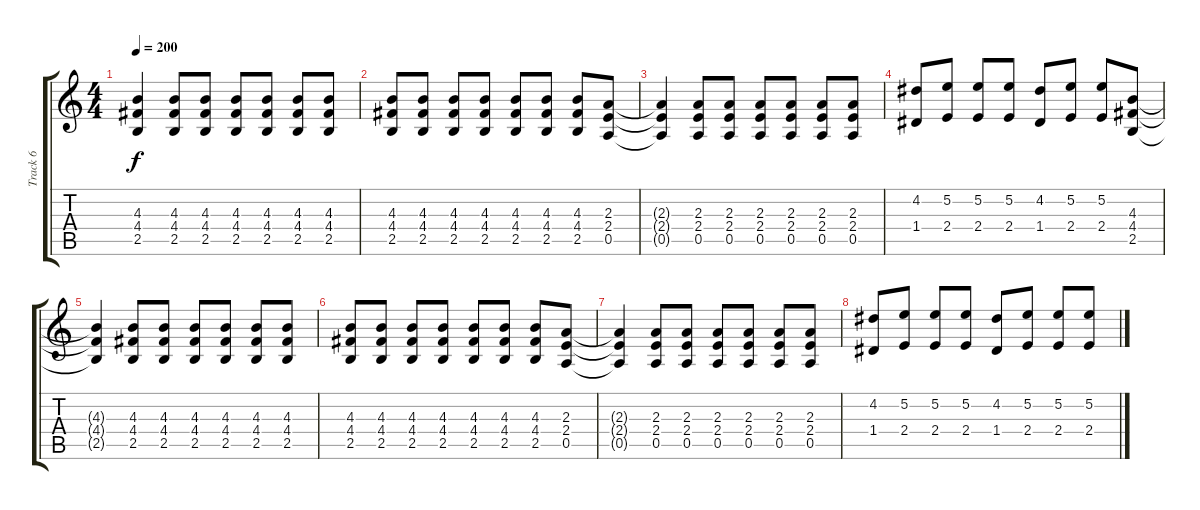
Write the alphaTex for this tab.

\track ("Track 6" "Track 6") {instrument distortionguitar}
\staff {score tabs}
\tuning (E4 B3 G3 D3 A2 E2) {hide}
\ts (4 4)
\tempo 200
\clef g2
\ks c
(4.3 4.4 2.5).4{dy f} (4.3 4.4 2.5).8 (4.3 4.4 2.5).8 (4.3 4.4 2.5).8 (4.3 4.4 2.5).8 (4.3 4.4 2.5).8 (4.3 4.4 2.5).8 |
(4.3 4.4 2.5).8 (4.3 4.4 2.5).8 (4.3 4.4 2.5).8 (4.3 4.4 2.5).8 (4.3 4.4 2.5).8 (4.3 4.4 2.5).8 (4.3 4.4 2.5).8 (2.3 2.4 0.5).8 |
(2.3{t} 2.4{t} 0.5{t}).4 (2.3 2.4 0.5).8 (2.3 2.4 0.5).8 (2.3 2.4 0.5).8 (2.3 2.4 0.5).8 (2.3 2.4 0.5).8 (2.3 2.4 0.5).8 |
(4.2 1.4).8 (5.2 2.4).8 (5.2 2.4).8 (5.2 2.4).8 (4.2 1.4).8 (5.2 2.4).8 (5.2 2.4).8 (4.3 4.4 2.5).8 |
(4.3{t} 4.4{t} 2.5{t}).4 (4.3 4.4 2.5).8 (4.3 4.4 2.5).8 (4.3 4.4 2.5).8 (4.3 4.4 2.5).8 (4.3 4.4 2.5).8 (4.3 4.4 2.5).8 |
(4.3 4.4 2.5).8 (4.3 4.4 2.5).8 (4.3 4.4 2.5).8 (4.3 4.4 2.5).8 (4.3 4.4 2.5).8 (4.3 4.4 2.5).8 (4.3 4.4 2.5).8 (2.3 2.4 0.5).8 |
(2.3{t} 2.4{t} 0.5{t}).4 (2.3 2.4 0.5).8 (2.3 2.4 0.5).8 (2.3 2.4 0.5).8 (2.3 2.4 0.5).8 (2.3 2.4 0.5).8 (2.3 2.4 0.5).8 |
(4.2 1.4).8 (5.2 2.4).8 (5.2 2.4).8 (5.2 2.4).8 (4.2 1.4).8 (5.2 2.4).8 (5.2 2.4).8 (5.2 2.4).8
